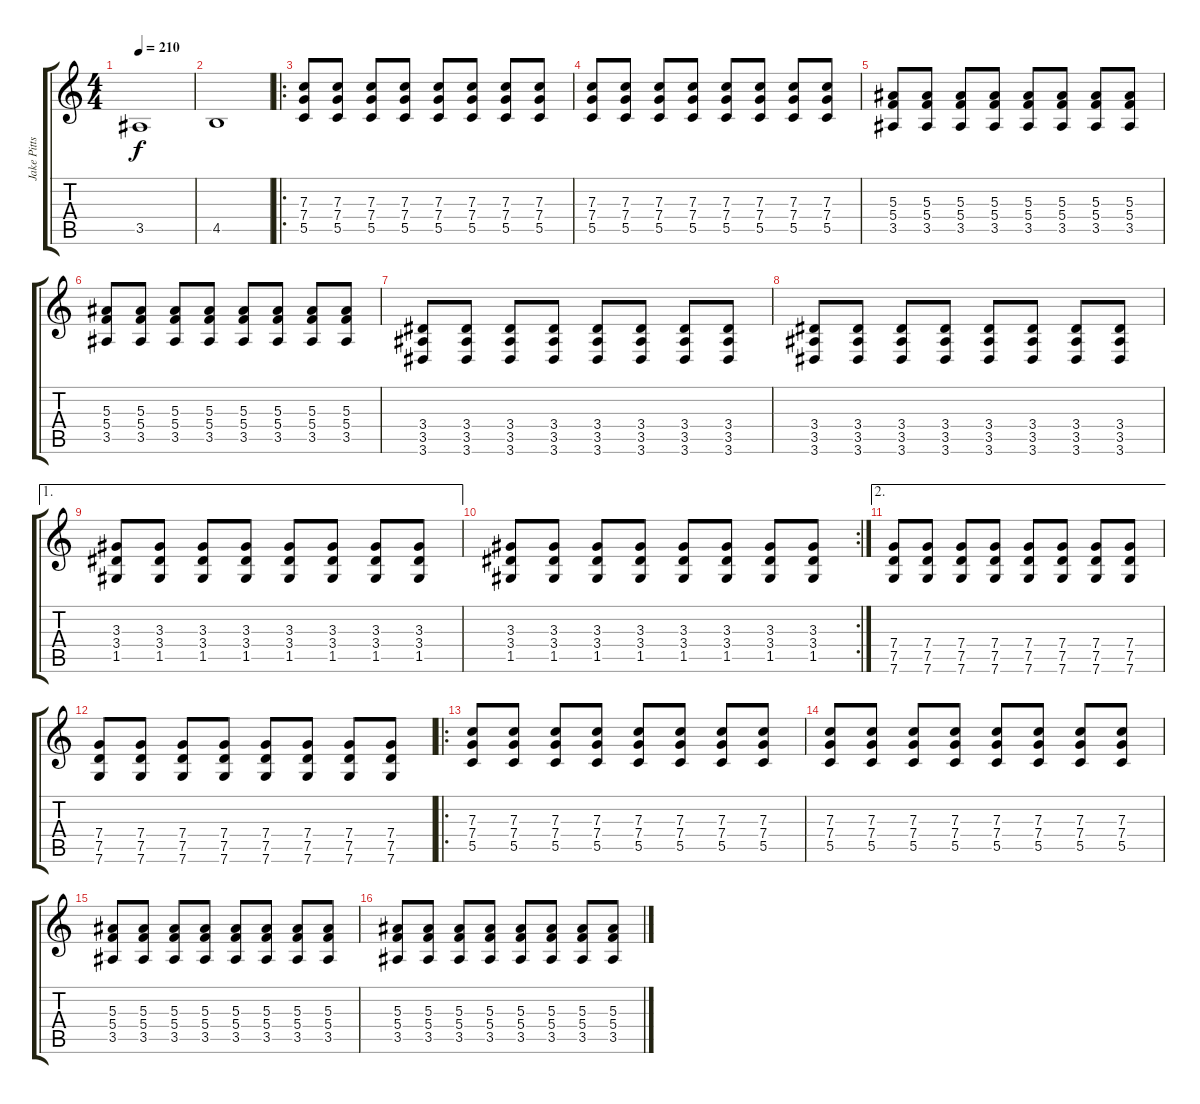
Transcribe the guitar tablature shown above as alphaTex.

\track ("Jake Pitts" "Jake Pitts") {instrument distortionguitar}
\staff {score tabs}
\tuning (D4 A3 F3 C3 G2 C2) {hide}
\ts (4 4)
\tempo 210
\clef g2
\ks c
3.5.1{dy f} |
4.5.1 |
\ro
(7.3 7.4 5.5).8 (7.3 7.4 5.5).8 (7.3 7.4 5.5).8 (7.3 7.4 5.5).8 (7.3 7.4 5.5).8 (7.3 7.4 5.5).8 (7.3 7.4 5.5).8 (7.3 7.4 5.5).8 |
(7.3 7.4 5.5).8 (7.3 7.4 5.5).8 (7.3 7.4 5.5).8 (7.3 7.4 5.5).8 (7.3 7.4 5.5).8 (7.3 7.4 5.5).8 (7.3 7.4 5.5).8 (7.3 7.4 5.5).8 |
(5.3 5.4 3.5).8 (5.3 5.4 3.5).8 (5.3 5.4 3.5).8 (5.3 5.4 3.5).8 (5.3 5.4 3.5).8 (5.3 5.4 3.5).8 (5.3 5.4 3.5).8 (5.3 5.4 3.5).8 |
(5.3 5.4 3.5).8 (5.3 5.4 3.5).8 (5.3 5.4 3.5).8 (5.3 5.4 3.5).8 (5.3 5.4 3.5).8 (5.3 5.4 3.5).8 (5.3 5.4 3.5).8 (5.3 5.4 3.5).8 |
(3.4 3.5 3.6).8 (3.4 3.5 3.6).8 (3.4 3.5 3.6).8 (3.4 3.5 3.6).8 (3.4 3.5 3.6).8 (3.4 3.5 3.6).8 (3.4 3.5 3.6).8 (3.4 3.5 3.6).8 |
(3.4 3.5 3.6).8 (3.4 3.5 3.6).8 (3.4 3.5 3.6).8 (3.4 3.5 3.6).8 (3.4 3.5 3.6).8 (3.4 3.5 3.6).8 (3.4 3.5 3.6).8 (3.4 3.5 3.6).8 |
\ae 1
(3.3 3.4 1.5).8 (3.3 3.4 1.5).8 (3.3 3.4 1.5).8 (3.3 3.4 1.5).8 (3.3 3.4 1.5).8 (3.3 3.4 1.5).8 (3.3 3.4 1.5).8 (3.3 3.4 1.5).8 |
\rc 2
(3.3 3.4 1.5).8 (3.3 3.4 1.5).8 (3.3 3.4 1.5).8 (3.3 3.4 1.5).8 (3.3 3.4 1.5).8 (3.3 3.4 1.5).8 (3.3 3.4 1.5).8 (3.3 3.4 1.5).8 |
\ae 2
(7.4 7.5 7.6).8 (7.4 7.5 7.6).8 (7.4 7.5 7.6).8 (7.4 7.5 7.6).8 (7.4 7.5 7.6).8 (7.4 7.5 7.6).8 (7.4 7.5 7.6).8 (7.4 7.5 7.6).8 |
(7.4 7.5 7.6).8 (7.4 7.5 7.6).8 (7.4 7.5 7.6).8 (7.4 7.5 7.6).8 (7.4 7.5 7.6).8 (7.4 7.5 7.6).8 (7.4 7.5 7.6).8 (7.4 7.5 7.6).8 |
\ro
(7.3 7.4 5.5).8 (7.3 7.4 5.5).8 (7.3 7.4 5.5).8 (7.3 7.4 5.5).8 (7.3 7.4 5.5).8 (7.3 7.4 5.5).8 (7.3 7.4 5.5).8 (7.3 7.4 5.5).8 |
(7.3 7.4 5.5).8 (7.3 7.4 5.5).8 (7.3 7.4 5.5).8 (7.3 7.4 5.5).8 (7.3 7.4 5.5).8 (7.3 7.4 5.5).8 (7.3 7.4 5.5).8 (7.3 7.4 5.5).8 |
(5.3 5.4 3.5).8 (5.3 5.4 3.5).8 (5.3 5.4 3.5).8 (5.3 5.4 3.5).8 (5.3 5.4 3.5).8 (5.3 5.4 3.5).8 (5.3 5.4 3.5).8 (5.3 5.4 3.5).8 |
(5.3 5.4 3.5).8 (5.3 5.4 3.5).8 (5.3 5.4 3.5).8 (5.3 5.4 3.5).8 (5.3 5.4 3.5).8 (5.3 5.4 3.5).8 (5.3 5.4 3.5).8 (5.3 5.4 3.5).8
